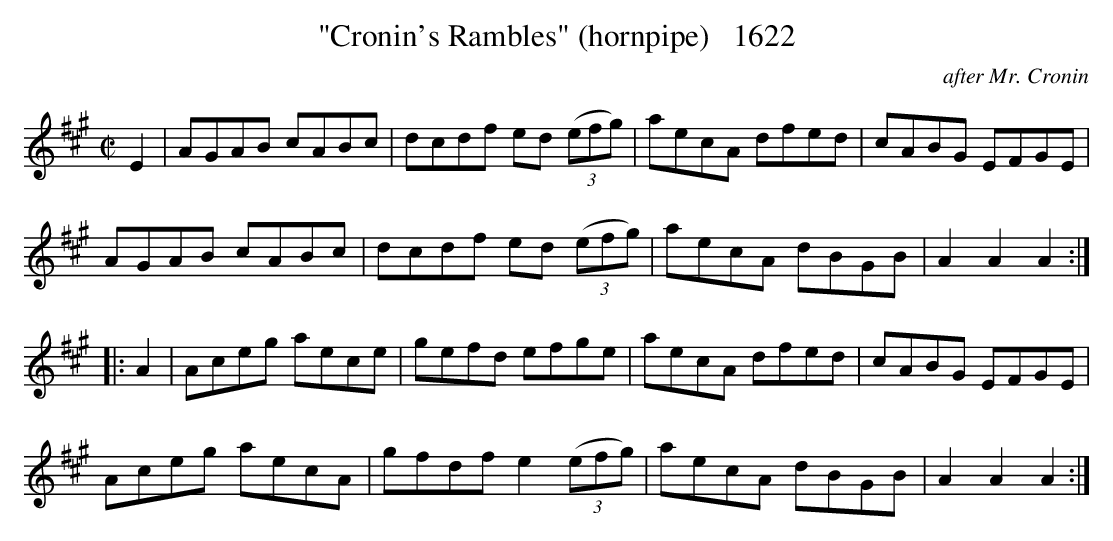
X:1
T:"Cronin's Rambles" (hornpipe)   1622
C:after Mr. Cronin
BRENNAN July 2003 (HTTP://WWW.SOSYOURMOM.COM)
M:C|
L:1/8
K:A
E2|AGAB cABc|dcdf ed (3(efg)|aecA dfed|cABG EFGE|
AGAB cABc|dcdf ed (3(efg)|aecA dBGB|A2A2A2:|
|:A2|Aceg aece|gefd efge|aecA dfed|cABG EFGE|
Aceg aecA|gfdf e2(3(efg)|aecA dBGB|A2A2A2:|
